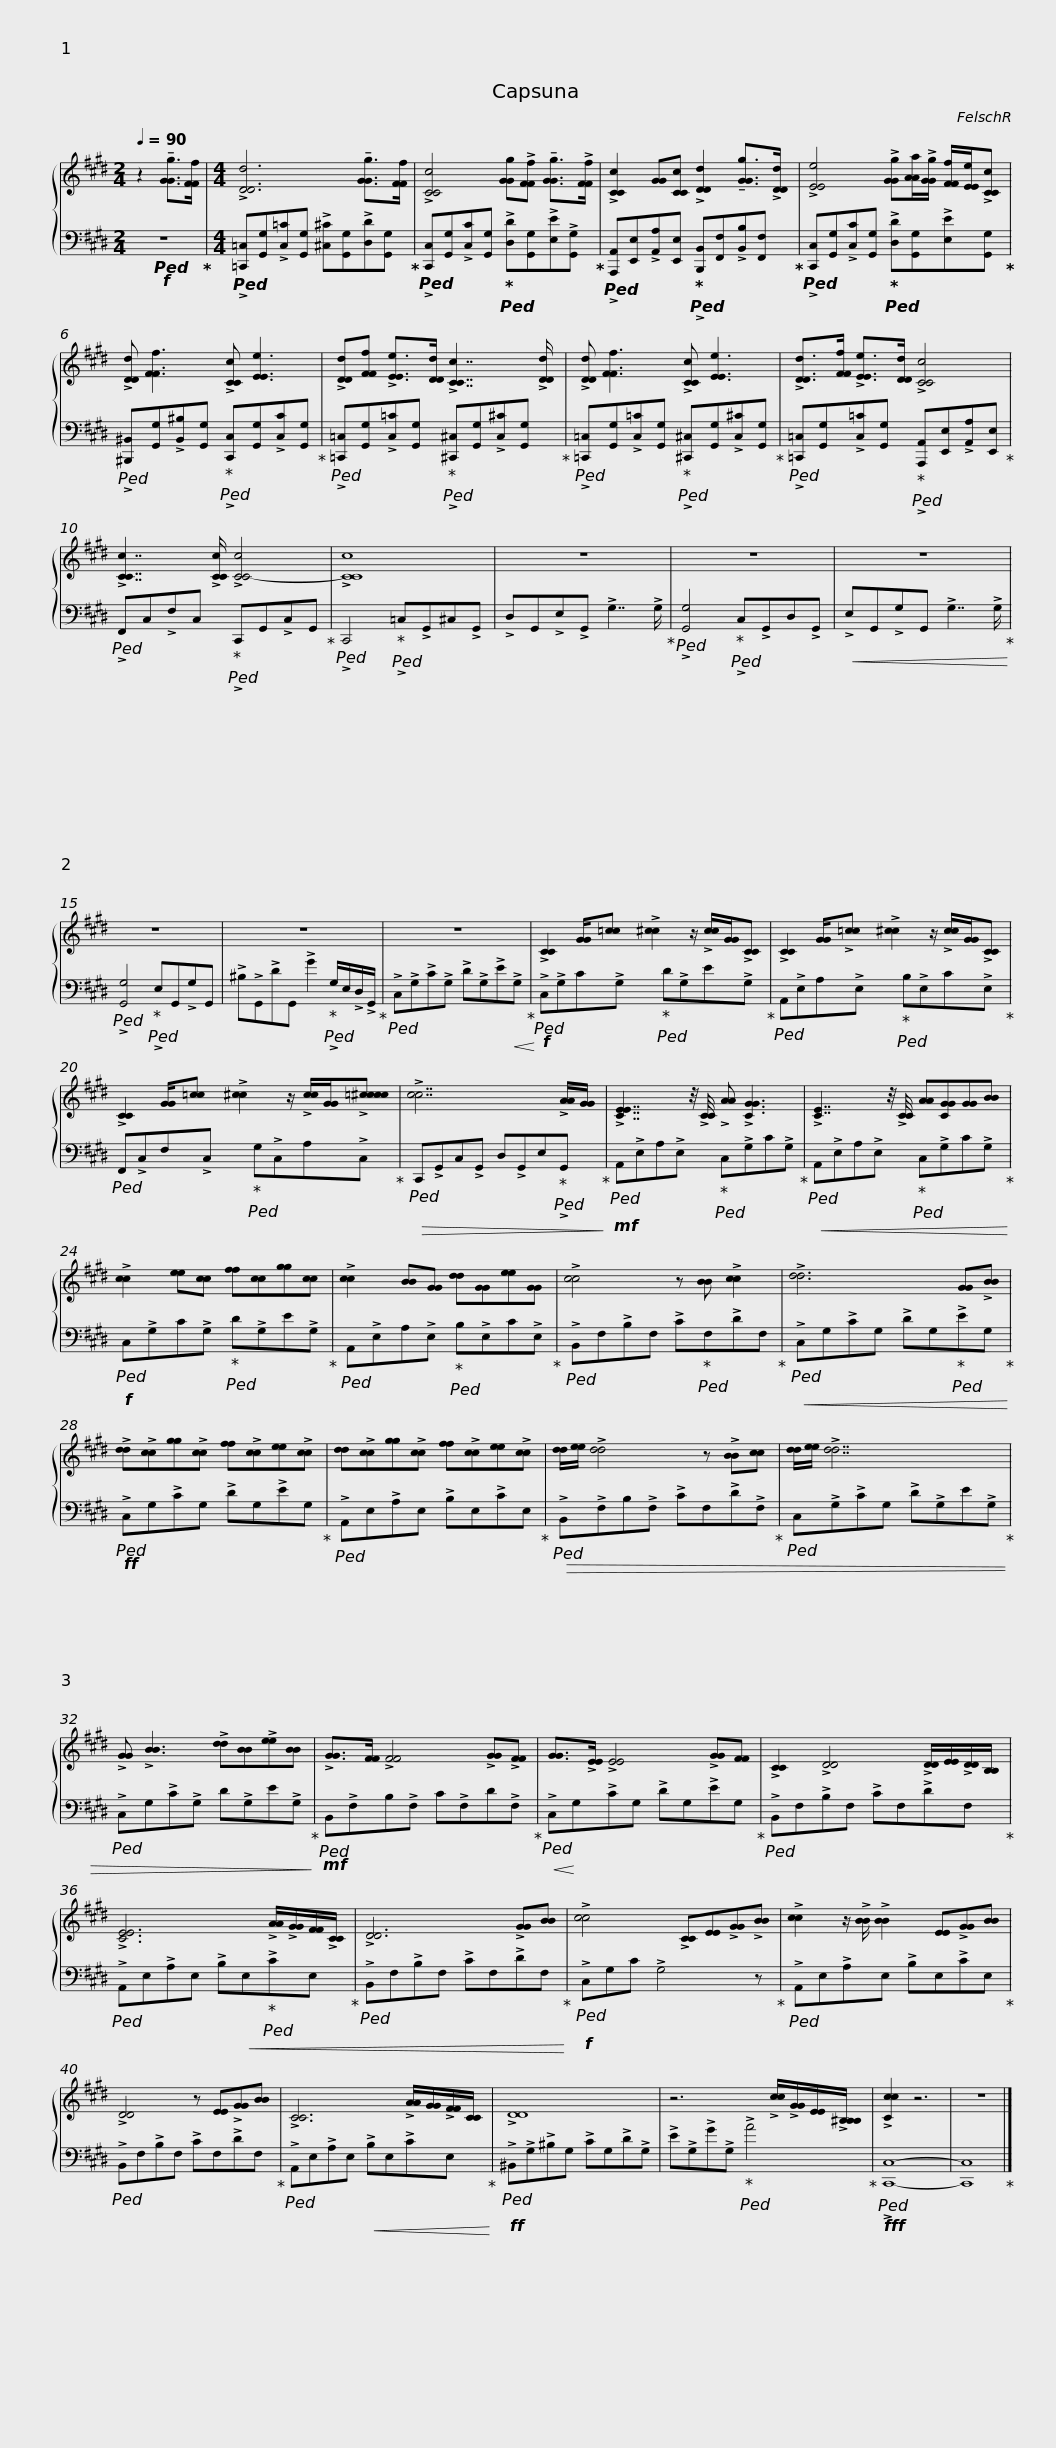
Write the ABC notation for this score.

X:1
%%score { 1 | 2 }
L:1/8
Q:1/4=90
M:2/4
I:linebreak $
K:E
V:1 treble
V:2 bass
V:1
 z2 !tenuto![GGg]>[FFf] |[M:4/4] !>![DDd]6 !tenuto![GGg]>[FFf] | !>![CCc]4 [GGg]!>![FFf] !tenuto![GGg]>!>![FFf] |$ !>![CCc]2 [GG][CCc] !>![DDd]2 !tenuto![GGg]>!>![DDd] | !>![EEe]4 !>![GGg][AAa]/!>![GGg]/ [FFf]/[EEe]/!>![CCc] |$ %5
 !>![DDd] [FFf]3 !>![CCc] [EEe]3 | !>![DDd][FFf] !>![EEe]>[DDd] !>![CCc]7/2 !>![DDd]/ |$ !>![DDd] [FFf]3 !>![CCc] [EEe]3 | !>![DDd]>[FFf] !>![EEe]>[DDd] !>![CCc]4 |$ !>![CCc]7/2 !>![CCc]/ !>![CC-c]4 | %10
 !>![CCc]8 | z8 | z8 |$ z8 | z8 | %15
 z8 | z8 |$ !>![CC]2 [GG]/[=cc] !>![^cc]2 z/ !>![cc]/[GG]/!>![CC] | !>![CC]2 [GG]/!>![=cc] !>![^cc]2 z/ !>![cc]/[GG]/!>![CC] |$ !>![CC]2 [GG]/[=cc] !>![^cc]2 z/ !>![cc]/[GG]/!>![=cc^cc] | %20
 !>![cc]7 !>![AA]/[GG]/ |$ !>![CEE]7/2 z/4 !>![CC]/4 !>![AA] !>![CGG]3 | !>![CE]7/2 z/4 !>![CC]/4 [AA][CGG][GG][BB] | !>![cc]2 [ee][cc] [ff][cc][gg][cc] |$ !>![cc]2 [BB][GG] [dd][GG][ee][GG] |$ %25
 !>![cc]4 z [BB] !>![cc]2 | !>![dd]6 [GG]!>![BB] | !>![dd]!>![cc][gg]!>![cc] [ff]!>![cc][ee]!>![cc] |$ [dd]!>![cc][gg]!>![cc] [ff]!>![cc][ee]!>![cc] |$ [dd]/[ee]/ !>![dd]4 z !>![BB][cc] | %30
 [dd]/[ee]/ !>![dd]7 | !>![GG] !>![BB]3 !>![dd][BB]!>![ee][BB] | !>![GG]>[FF] !>![FF]4 !>![GG]!>![FF] |$ [GG]>!>![EE] !>![EE]4 !>![GG][FF] | !>![CC]2 !>![DD]4 !>![DD]/[EE]/!>![DD]/[B,B,]/ | %35
 !>![CEE]6 !>![AA]/!>![GG]/[FF]/!>![CC]/ | !>![DD]6 !>![GG][BB] |$ !>![cc]4 !>![CC][EE]!>![GG]!>![BB] | !>![cc]2 z/ !>![BB]/ !>![BB]2 [EE]!>![GG][BB] | !>![DD]4 z [EE]!>![GG][BB] |$ %40
 !>![CC]6 !>![AA]/[GG]/!>![FF]/[CC]/ |$ !>![DD]8 | z6 !>![cc]/!>![GG]/[EE]/!>![B,B,^B,]/ | !>![Ccc]2 z6 | z8 |] %45
V:2
!f!!ped! z4!ped-up! |[M:4/4]!ped! !>![=C,,=C,][G,,G,]!>![C,=C][G,,G,] !>![^C,^C][G,,G,]!>![D,D][G,,G,]!ped-up! |!ped! !>![C,,C,][G,,G,]!>![C,C][G,,G,]!ped-up!!ped! !>![D,D][G,,G,]!>![E,E]!>![G,,G,]!ped-up! |$!ped! !>![A,,,A,,][E,,E,]!>![A,,A,][E,,E,]!ped-up!!ped! !>![B,,,B,,][F,,F,]!>![B,,B,][F,,F,]!ped-up! |!ped! !>![C,,C,][G,,G,]!>![C,C][G,,G,]!ped-up!!ped! !>![D,D][G,,G,]!>![E,E][G,,G,]!ped-up! |$ %5
!ped! !>![^B,,,^B,,][G,,G,]!>![B,,^B,][G,,G,]!ped-up!!ped! !>![C,,C,][G,,G,]!>![C,C][G,,G,]!ped-up! |!ped! !>![=C,,=C,][G,,G,]!>![C,=C][G,,G,]!ped-up!!ped! !>![^C,,^C,][G,,G,]!>![C,^C][G,,G,]!ped-up! |$!ped! !>![=C,,=C,][G,,G,]!>![C,=C][G,,G,]!ped-up!!ped! !>![^C,,^C,][G,,G,]!>![C,^C][G,,G,]!ped-up! |!ped! !>![=C,,=C,][G,,G,]!>![C,=C][G,,G,]!ped-up!!ped! !>![A,,,A,,][E,,E,]!>![A,,A,][E,,E,]!ped-up! |$!ped! !>!F,,C,!>!F,C,!ped-up!!ped! !>!C,,G,,!>!C,G,,!ped-up! | %10
!ped! !>!C,,4!ped-up!!ped! !>!=C,!>!G,,^C,!>!G,, | !>!D,G,,!>!E,!>!G,, !>!G,7/2 !>!G,/!ped-up! |!ped! !>![G,,G,]4!ped-up!!ped! !>!C,!>!G,,D,!>!G,, |$!<(! !>!E,G,,!>!G,G,, !>!G,7/2 !>!G,/!ped-up!!<)! |!ped! !>![G,,G,]4!ped-up!!ped! !>!E,G,,!>!G,G,, | %15
 !>!^B,!>!G,,!>!DG,, !>!G2!ped-up!!ped! !>!G,/E,/!>!D,/!>!G,,/!ped-up! |!ped! !>!C,!>!G,!>!C!>!G, !>!D!>!G,!>!E!<(!!>!G,!ped-up!!<)! |$!f!!ped! !>!C,!>!G,C!>!G,!ped-up!!ped! D!>!G,E!>!G,!ped-up! |!ped! A,,!>!E,A,!>!E,!ped-up!!ped! B,!>!E,C!>!E,!ped-up! |$!ped! F,,!>!C,F,!>!C,!ped-up!!ped! G,!>!C,A,!>!C,!ped-up! | %20
!>(!!ped! C,,!>!G,,C,!>!G,, D,!>!G,,E,!ped-up!!ped!!>!G,,!>)!!ped-up! |$!mf!!ped! A,,!>!E,A,!>!E,!ped-up!!ped! C,!>!G,C!>!G,!ped-up! |!<(!!ped! A,,!>!E,A,!>!E,!ped-up!!ped! C,!>!G,C!>!G,!<)!!ped-up! |!f!!ped! C,!>!G,C!>!G,!ped-up!!ped! D!>!G,E!>!G,!ped-up! |$!ped! A,,!>!E,A,!>!E,!ped-up!!ped! B,!>!E,C!>!E,!ped-up! |$ %25
!ped! !>!B,,F,!>!B,F, !>!C!ped-up!!ped!F,!>!DF,!ped-up! |!<(!!ped! !>!C,G,!>!CG, !>!DG,!ped-up!!ped!!>!EG,!<)!!ped-up! |!ff!!ped! !>!C,G,!>!CG, !>!DG,!>!EG,!ped-up! |$!ped! !>!A,,E,!>!A,E, !>!B,E,!>!CE,!ped-up! |$!>(!!ped! !>!B,,!>!F,B,!>!F, !>!CF,!>!D!>!F,!ped-up! | %30
!ped! C,!>!G,!>!CG, !>!D!>!G,E!>!G,!ped-up! |!ped! !>!C,G,!>!C!>!G, D!>!G,E!>!G,!>)!!ped-up! |!mf!!ped! B,,!>!F,B,!>!F, C!>!F,D!>!F,!ped-up! |$!ped!!<(! !>!C,!<)!G,!>!CG, !>!DG,!>!EG,!ped-up! |!ped! !>!B,,F,!>!B,F, !>!CF,!>!DF,!ped-up! | %35
!ped! !>!A,,E,!>!A,E, !>!B,!<(!E,!ped-up!!ped!!>!CE,!ped-up! |!ped! !>!B,,F,!>!B,F, !>!CF,!>!DF,!<)!!ped-up! |$!f!!ped! !>!C,G,C !>!G,4 z!ped-up! |!ped! !>!A,,E,!>!A,E, !>!B,E,!>!CE,!ped-up! |!ped! !>!B,,F,!>!B,F, !>!CF,!>!DF,!ped-up! |$ %40
!ped! !>!A,,E,!>!A,E,!<(! !>!B,E,!>!CE,!ped-up!!<)! |$!ff!!ped! !>!^B,,!>!G,!>!^B,G, !>!CG,!>!D!>!G, | !>!E!>!G,!>!G!>!G,!ped-up!!ped! !>!A4!ped-up! |!fff!!ped! !>![C,,C,]8- | [C,,C,]8!ped-up! |] %45
